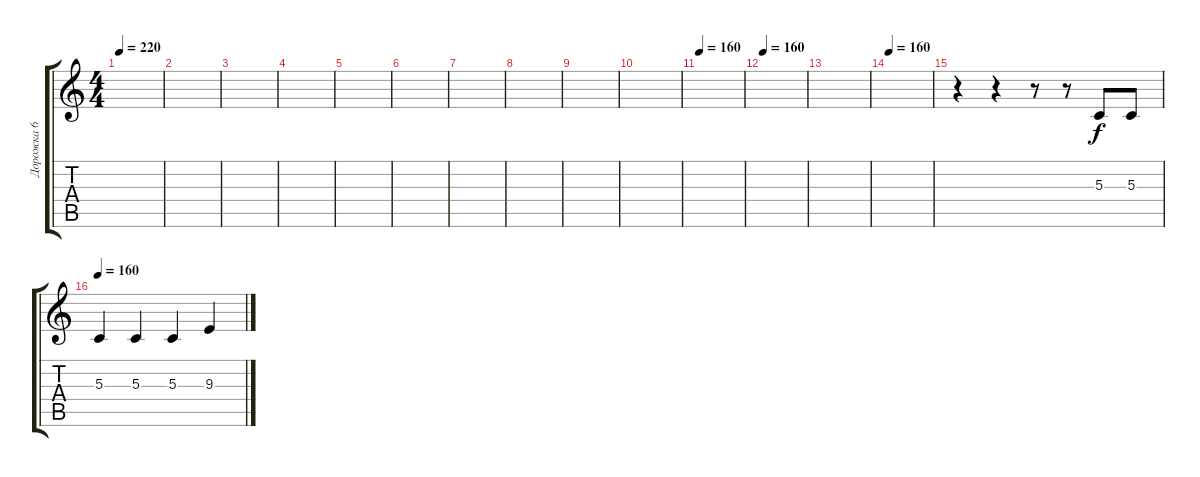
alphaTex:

\track ("Дорожка 6" "Дорожка 6") {instrument bassoon}
\staff {score tabs}
\tuning (E4 B3 G3 D3 A2 E2) {hide}
\ts (4 4)
\tempo 220
\clef g2
\ks c
|
|
|
|
|
|
|
|
|
|
\tempo 160
|
\tempo 160
|
|
\tempo 160
|
r.4 r.4 r.8 r.8 5.3.8 5.3.8 |
\tempo 160
5.3.4 5.3.4 5.3.4 9.3.4
